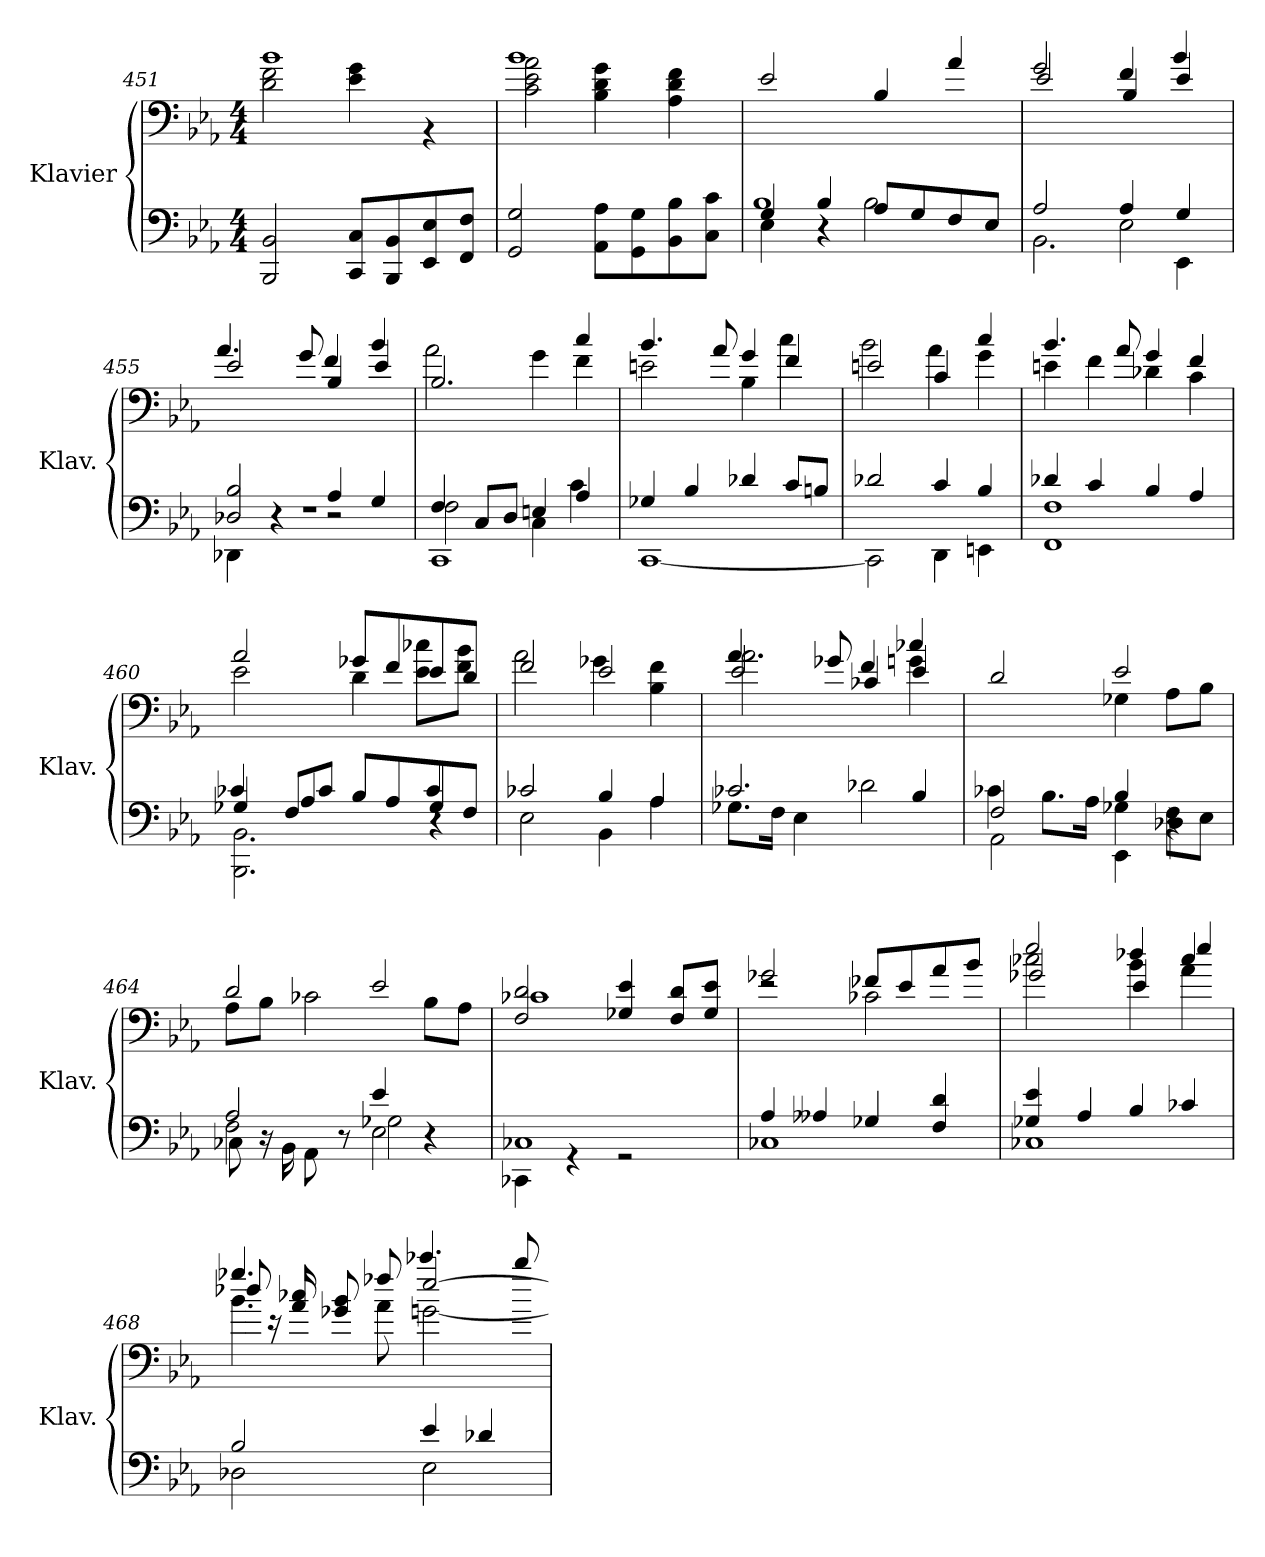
**kern	**kern
*part1	*part1
*staff2	*staff1
*I"Klavier	*
*I'Klav.	*
!!LO:PB:g=z
*clefF4	*clefF4
*k[b-e-a-]	*k[b-e-a-]
*M4/4	*M4/4
=451	=451
*	*^
2BBB-/ 2BB-/	1b-	2d\ 2f\
8CC/ 8C/L	.	4e-\ 4g\
8BBB-/ 8BB-/	.	.
8EE-/ 8E-/	.	4r
8FF/ 8F/J	.	.
=452	=452	=452
2GG/ 2G/	1b-	2c\ 2e-\ 2a-\
8AA-\ 8A-\L	.	4B-\ 4d\ 4g\
8GG\ 8G\	.	.
8BB-\ 8B-\	.	4A-\ 4d\ 4f\
8C\ 8c\J	.	.
*	*v	*v
=453	=453
*^	*
*	*^	*
4G/	1B-	4E-\	2e-/
4B-/	.	4r	.
8A-/L	.	2B-\	4B-/
8G/	.	.	.
8F/	.	.	4a-/
8E-/J	.	.	.
=454	=454	=454	=454
*	*	*	*^
2A-/	2ryy	2.BB-\	2g/	2e-/
4A-/	2E-\	.	4f/	4B-/
4G/	.	4EE-\	4e-/	4b-/
=455	=455	=455	=455	=455
2D-X/ 2B-/	1r	4DD-X\	2e-/	4.a-/
.	.	4r	.	.
.	.	.	.	8g/
4A-/	.	2r	4B-/	4f/
4G/	.	.	4b-/	4e-/
=456	=456	=456	=456	=456
4F/	2F\	1CC	2.B-/	2a-\
8C/L	.	.	.	.
8D/J	.	.	.	.
4En/	4C\	.	.	4g\
4A-/	4c\	.	4cc/	4f\
*	*v	*v	*	*
=457	=457	=457	=457
4G-X/	[1CC	4.b-/	2en\
4B-/	.	.	.
.	.	8a-/	.
4d-X/	.	4g/	4B-\
8c/L	.	4f/	4cc\
8Bn/J	.	.	.
=458	=458	=458	=458
2d-X/	2CC\]	2en/	2b-\
4c/	4DD\	4c/	4a-\
4B-/	4EEn\	4cc/	4g\
=459	=459	=459	=459
4d-X/	1FF 1F	4.b-/	4en\
4c/	.	.	4f\
.	.	8a-/	.
4B-/	.	4g/	4d-X\
4A-/	.	4f/	4c\
!!LO:LB:g=z	!!
=460	=460	=460	=460
*	*^	*	*
4G-X/	4c-X/	2.BBB-\ 2.BB-\	2a-/	2e-\
8F/L	4A-/	.	.	.
8c-/J	.	.	.	.
8B-/L	4ryy	.	8g-X/L	4d\
8A-/	.	.	8f/	.
8G-/	4c-/	4r	8e-/	8e-\ 8cc-X\L
8F/J	.	.	8d/J	8f\ 8b-\J
*	*v	*v	*	*
=461	=461	=461	=461
2c-X/	2E-\	2f/	2a-\
4B-/	4BB-\	2e-/	4g-X\
4A-/	4A-\	.	4B-\ 4f\
=462	=462	=462	=462
*	*	*	*^
2.c-X/	8.G-X\L	4.a-/	2.a-\	2e-/
.	16F\Jk	.	.	.
.	4E-\	.	.	.
.	.	8g-X/	.	.
.	2d-X\	4f/	.	4c-X/
4B-/	.	4e-/	4gn\	4cc-X/
*	*	*	*v	*v
=463	=463	=463	=463
*	*^	*	*
2F/	4c-X\	2AA-\	2d/	2ryy
.	8.B-\L	.	.	.
.	16A-\Jk	.	.	.
4B-/	4G-X\	4EE-\	2e-/	4G-X\
4r	8F\L	4D-X\	.	8A-\L
.	8E-\J	.	.	8B-\J
=464	=464	=464	=464	=464
2A-/	2F\	8C-X\	2d/	8A-\L
.	.	16r	.	8B-\J
.	.	16BB-\	.	.
.	.	8AA-\	.	2c-X\
.	.	8r	.	.
4e-/	2E-\	2G-X\	2e-/	.
4r	.	.	.	8B-\L
.	.	.	.	8A-\J
*	*v	*v	*	*
=465	=465	=465	=465
1C-X	4CC-X\	2F/ 2d/	1c-X
.	4rGG	.	.
.	2rGG	4G-X/ 4e-/	.
.	.	8F/ 8d/L	.
.	.	8G-/ 8e-/J	.
=466	=466	=466	=466
4A-/	1C-X	2g-X/	2re
4A--X/	.	.	.
4G-X/	.	8f-X/L	2c-X\
.	.	8e-/	.
4F/ 4d/	.	8a-/	.
.	.	8b-/J	.
!!LO:LB:g=z
=467	=467	=467	=467
*	*	*	*^
4G-X/ 4e-/	1C-X	2ee-/	2cc-X\	2g-X/
4A-/	.	.	.	.
4B-/	.	4dd-X/	4b-\	4e-/
4c-X/	.	4cc-/	4a-\	4ee-/
=468	=468	=468	=468	=468
2B-/	2D-X\	4.gg-X/	4.b-\	8dd-X/
.	.	.	.	16re
.	.	.	.	16a-/ 16cc-X/
.	.	.	.	8g-X/ 8b-/
.	.	8ff-X/	8a-\	8ryy
4e-/	2E-\	[2ee-/	[2gn\	4.ccc-X/
4d-X/	.	.	.	.
.	.	.	.	8bb-/
*v	*v	*	*	*
*	*v	*v	*v
=	=
*-	*-
